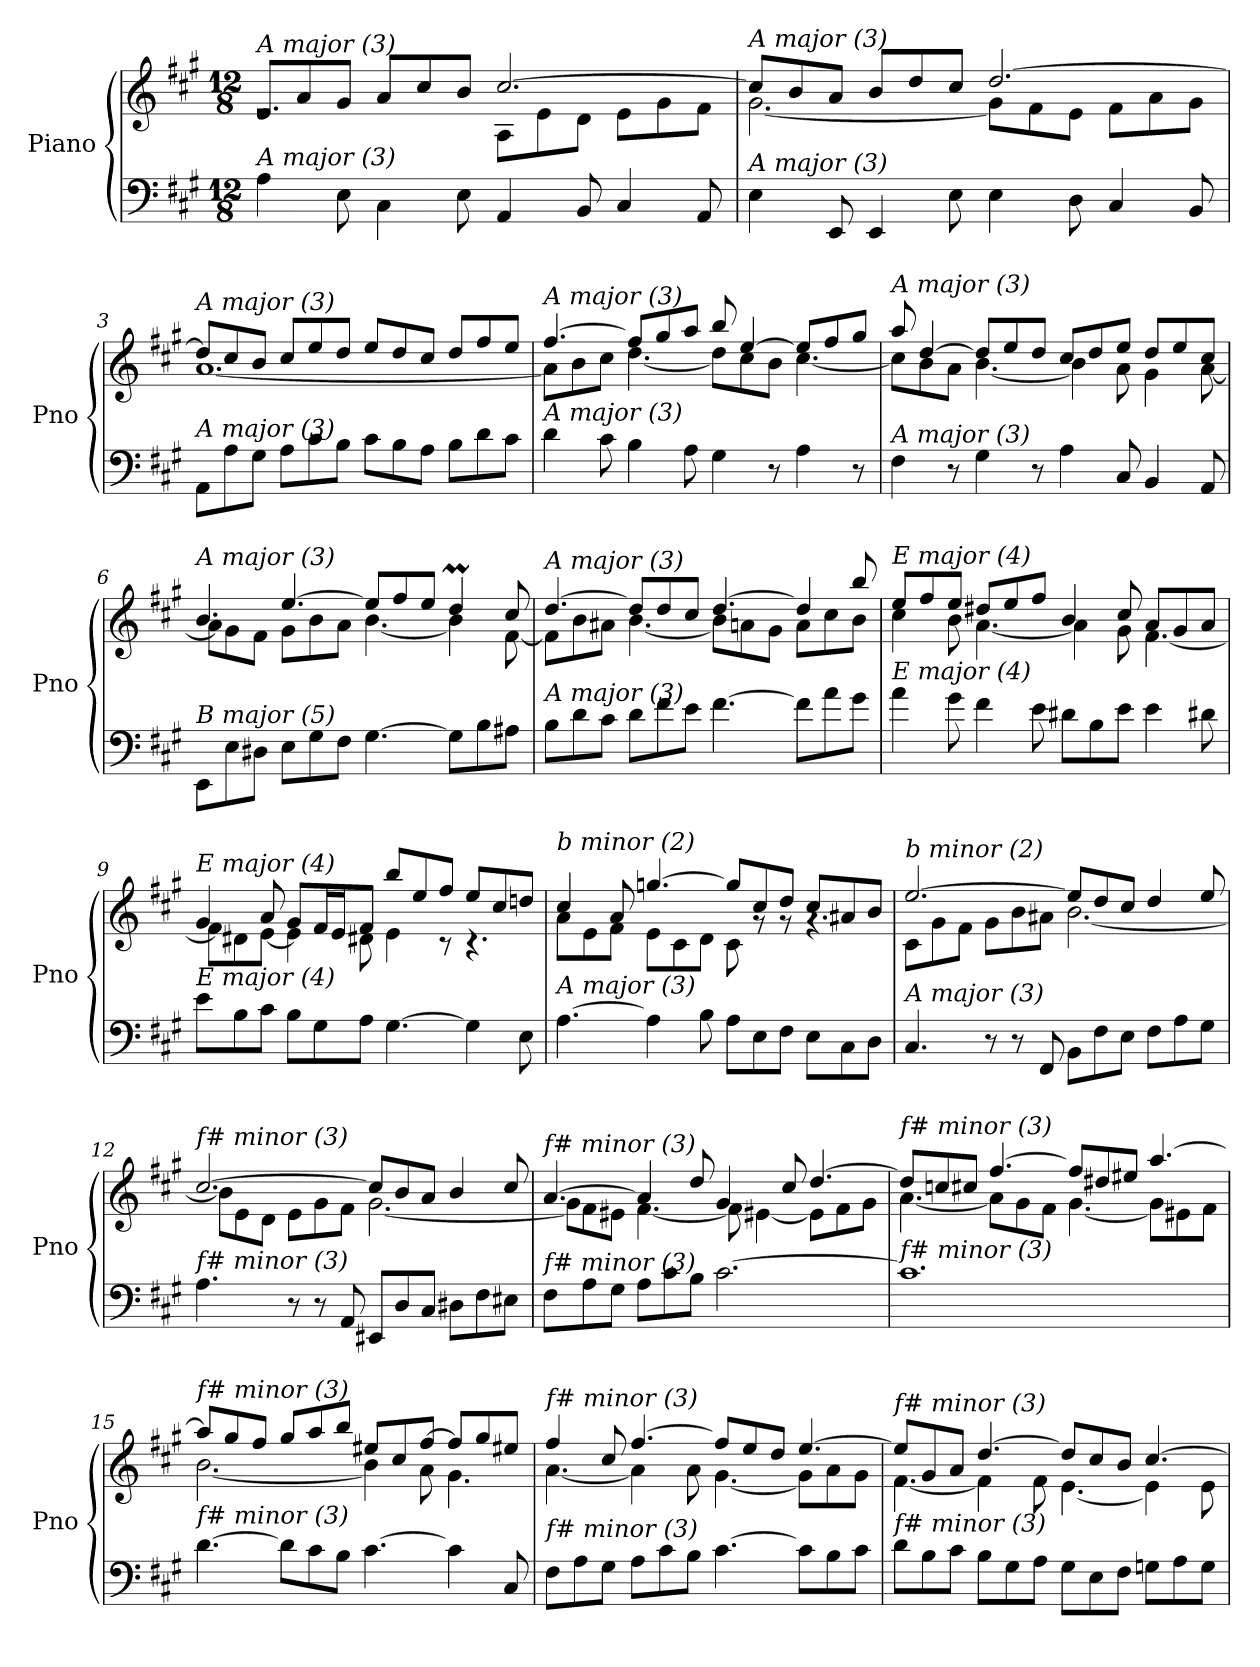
**kern	**kern
*part1	*part1
*staff2	*staff1
*I"Piano	*
*I'Pno	*
*clefF4	*clefG2
*k[f#c#g#]	*k[f#c#g#]
*M12/8	*M12/8
=1	=1
*	*^
!	!LO:TX:i:t=A major (3)	!
!LO:TX:i:t=A major (3)	!	!
4A\	8e/L	2.re
.	8a/	.
8E\	8g#/J	.
4C#\	8a/L	.
.	8cc#/	.
8E\	8b/J	.
4AA/	[2.cc#/	8A\L
.	.	8e\
8BB/	.	8d\J
4C#/	.	8e\L
.	.	8g#\
8AA/	.	8f#\J
=2	=2	=2
!	!LO:TX:i:t=A major (3)	!
!LO:TX:i:t=A major (3)	!	!
4E\	8cc#/L]	[2.g#\
.	8b/	.
8EE/	8a/J	.
4EE/	8b/L	.
.	8dd/	.
8E\	8cc#/J	.
4E\	[2.dd/	8g#\L]
.	.	8f#\
8D\	.	8e\J
4C#/	.	8f#\L
.	.	8a\
8BB/	.	8g#\J
=3	=3	=3
!	!LO:TX:i:t=A major (3)	!
!LO:TX:i:t=A major (3)	!	!
8AA\L	8dd/L]	[1.a
8A\	8cc#/	.
8G#\J	8b/J	.
8A\L	8cc#/L	.
8c#\	8ee/	.
8B\J	8dd/J	.
8c#\L	8ee/L	.
8B\	8dd/	.
8A\J	8cc#/J	.
8B\L	8dd/L	.
8d\	8ff#/	.
8c#\J	8ee/J	.
!!LO:LB:g=z	!!
=4	=4	=4
!	!LO:TX:i:t=A major (3)	!
!LO:TX:i:t=A major (3)	!	!
4d\	[4.ff#/	8a\L]
.	.	8b\
8c#\	.	8cc#\J
4B\	8ff#/L]	[4.dd\
.	8gg#/	.
8A\	8aa/J	.
4G#\	8bb/	8dd\L]
.	[4ee/	8cc#\
8r	.	8b\J
4A\	8ee/L]	[4.cc#\
.	8ff#/	.
8r	8gg#/J	.
=5	=5	=5
!	!LO:TX:i:t=A major (3)	!
!LO:TX:i:t=A major (3)	!	!
4F#\	8aa/	8cc#\L]
.	[4dd/	8b\
8r	.	8a\J
4G#\	8dd/L]	[4.b\
.	8ee/	.
8r	8dd/J	.
4A\	8cc#/L	4b\]
.	8dd/	.
8C#/	8ee/J	8a\
4BB/	8dd/L	4g#\
.	8ee/	.
8AA/	8cc#/J	[8a\
=6	=6	=6
!	!LO:TX:i:t=A major (3)	!
!LO:TX:i:t=B major (5)	!	!
8EE\L	4.b/	8a\L]
8E\	.	8g#\
8D#X\J	.	8f#\J
8E\L	[4.ee/	8g#\L
8G#\	.	8b\
8F#\J	.	8a\J
[4.G#\	8ee/L]	[4.b\
.	8ff#/	.
.	8ee/J	.
8G#\L]	4ddM/	4b\]
8B\	.	.
8A#X\J	8cc#/	[8f#\
!!LO:LB:g=z	!!
=7	=7	=7
!	!LO:TX:i:t=A major (3)	!
!LO:TX:i:t=A major (3)	!	!
8B\L	[4.dd/	8f#\L]
8d\	.	8b\
8c#\J	.	8a#X\J
8d\L	8dd/L]	[4.b\
8f#\	8dd/	.
8e\J	8cc#/J	.
[4.f#\	[4.dd/	8b\L]
.	.	8an\
.	.	8g#\J
8f#\L]	4dd/]	8a\L
8a\	.	8cc#\
8g#\J	8bb/	8b\J
=8	=8	=8
!	!LO:TX:i:t=E major (4)	!
!LO:TX:i:t=E major (4)	!	!
4a\	8ee/L	4cc#\
.	8ff#/	.
8g#\	8ee/J	8b\
4f#\	8dd#X/L	[4.a\
.	8ee/	.
8e\	8ff#/J	.
8d#X\L	4b/	4a\]
8B\	.	.
8e\J	8cc#/	8g#\
4e\	8a/L	[4.f#\
.	8g#/	.
8d#X\	8a/J	.
=9	=9	=9
!	!LO:TX:i:t=E major (4)	!
!LO:TX:i:t=E major (4)	!	!
8e\L	4g#/	8f#\L]
8B\	.	8d#X\
8c#\J	8a/	[8e\J
8B\L	8g#/L	4e\]
8G#\	16f#/L	.
.	16e/J	.
8A\J	8f#/J	8d#X\
[4.G#\	8bb/L	4e\
.	8ee/	.
.	8ff#/J	8r
4G#\]	8ee/L	4.r
.	8cc#/	.
8E\	8ddn/J	.
!!LO:LB:g=z	!!
=10	=10	=10
!	!LO:TX:i:t=b minor (2)	!
!LO:TX:i:t=A major (3)	!	!
[4.A\	4cc#/	8a\L
.	.	8e\
.	8a/	8f#\J
4A\]	[4.ggn/	8e\L
.	.	8c#\
8B\	.	8d\J
8A\L	8gg/L]	8c#\
8E\	8cc#/	8rg
8F#\J	8dd/J	8rg
8E\L	8cc#/L	4.rg
8C#\	8a#X/	.
8D\J	8b/J	.
=11	=11	=11
!	!LO:TX:i:t=b minor (2)	!
!LO:TX:i:t=A major (3)	!	!
4.C#/	[2.ee/	8c#\L
.	.	8g#\
.	.	8f#\J
8r	.	8g#\L
8r	.	8b\
8FF#/	.	8a#X\J
8BB\L	8ee/L]	[2.b\
8F#\	8dd/	.
8E\J	8cc#/J	.
8F#\L	4dd/	.
8A\	.	.
8G#\J	8ee/	.
=12	=12	=12
!	!LO:TX:i:t=f# minor (3)	!
!LO:TX:i:t=f# minor (3)	!	!
4.A\	[2.cc#/	8b\L]
.	.	8e\
.	.	8d\J
8r	.	8e\L
8r	.	8g#\
8AA/	.	8f#\J
8EE#X/L	8cc#/L]	[2.g#\
8D/	8b/	.
8C#/J	8a/J	.
8D#X\L	4b/	.
8F#\	.	.
8E#X\J	8cc#/	.
!!LO:LB:g=z	!!
=13	=13	=13
!	!LO:TX:i:t=f# minor (3)	!
!LO:TX:i:t=f# minor (3)	!	!
8F#\L	[4.a/	8g#\L]
8A\	.	8f#\
8G#\J	.	8e#X\J
8A\L	4a/]	[4.f#\
8c#\	.	.
8B\J	8dd/	.
[2.c#\	4g#/	8f#\]
.	.	[4e#X\
.	8cc#/	.
.	[4.dd/	8e#\L]
.	.	8f#\
.	.	8g#\J
=14	=14	=14
!	!LO:TX:i:t=f# minor (3)	!
!LO:TX:i:t=f# minor (3)	!	!
1.c#]	8dd/L]	[4.a\
.	8ccni/	.
.	8cc#/J	.
.	[4.ff#/	8a\L]
.	.	8g#\
.	.	8f#\J
.	8ff#/L]	[4.g#\
.	8dd#X/	.
.	8ee#X/J	.
.	[4.aa/	8g#\L]
.	.	8e#X\
.	.	8f#\J
=15	=15	=15
!	!LO:TX:i:t=f# minor (3)	!
!LO:TX:i:t=f# minor (3)	!	!
[4.d\	8aa/L]	[2.b\
.	8gg#/	.
.	8ff#/J	.
8d\L]	8gg#/L	.
8c#\	8aa/	.
8B\J	8bb/J	.
[4.c#\	8ee#X/L	4b\]
.	8cc#/	.
.	[8ff#/J	8a\
4c#\]	8ff#/L]	4.g#\
.	8gg#/	.
8C#/	8ee#X/J	.
!!LO:PB:g=z	!!
=16	=16	=16
!	!LO:TX:i:t=f# minor (3)	!
!LO:TX:i:t=f# minor (3)	!	!
8F#\L	4ff#/	[4.a\
8A\	.	.
8G#\J	8cc#/	.
8A\L	[4.ff#/	4a\]
8c#\	.	.
8B\J	.	8a\
[4.c#\	8ff#/L]	[4.g#\
.	8ee/	.
.	8dd/J	.
8c#\L]	[4.ee/	8g#\L]
8B\	.	8a\
8c#\J	.	8g#\J
=17	=17	=17
!	!LO:TX:i:t=f# minor (3)	!
!LO:TX:i:t=f# minor (3)	!	!
8d\L	8ee/L]	[4.f#\
8B\	8g#/	.
8c#\J	8a/J	.
8B\L	[4.dd/	4f#\]
8G#\	.	.
8A\J	.	8f#\
8G#\L	8dd/L]	[4.e\
8E\	8cc#/	.
8F#\J	8b/J	.
8Gn\L	[4.cc#/	4e\]
8A\	.	.
8G\J	.	8e\
*	*v	*v
=	=
*-	*-
